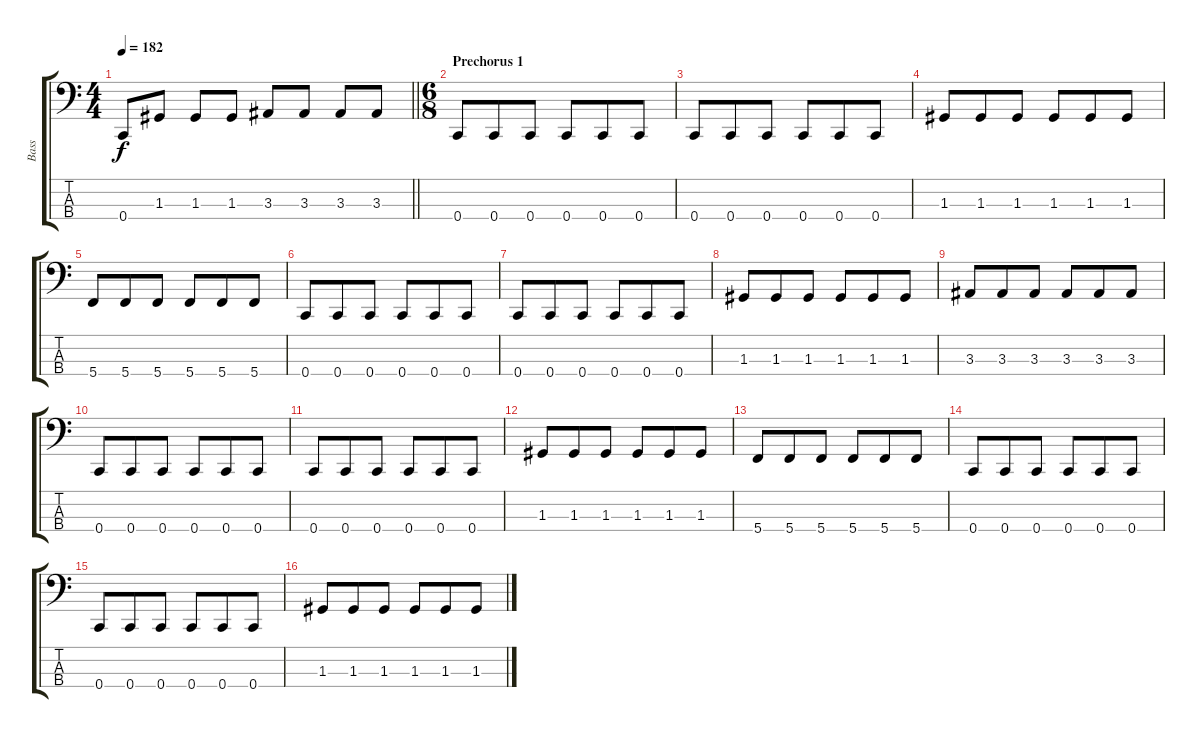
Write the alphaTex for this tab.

\track ("Bass" "Bass") {instrument electricbasspick}
\staff {score tabs}
\tuning (F2 C2 G1 C1) {hide}
\ts (4 4)
\tempo 182
\clef f4
\barLineRight lightlight
\ks c
0.4.8{dy f} 1.3.8 1.3.8 1.3.8 3.3.8 3.3.8 3.3.8 3.3.8 |
\ts (6 8)
\section ("" "Prechorus 1")
0.4.8 0.4.8 0.4.8 0.4.8 0.4.8 0.4.8 |
0.4.8 0.4.8 0.4.8 0.4.8 0.4.8 0.4.8 |
1.3.8 1.3.8 1.3.8 1.3.8 1.3.8 1.3.8 |
5.4.8 5.4.8 5.4.8 5.4.8 5.4.8 5.4.8 |
0.4.8 0.4.8 0.4.8 0.4.8 0.4.8 0.4.8 |
0.4.8 0.4.8 0.4.8 0.4.8 0.4.8 0.4.8 |
1.3.8 1.3.8 1.3.8 1.3.8 1.3.8 1.3.8 |
3.3.8 3.3.8 3.3.8 3.3.8 3.3.8 3.3.8 |
0.4.8 0.4.8 0.4.8 0.4.8 0.4.8 0.4.8 |
0.4.8 0.4.8 0.4.8 0.4.8 0.4.8 0.4.8 |
1.3.8 1.3.8 1.3.8 1.3.8 1.3.8 1.3.8 |
5.4.8 5.4.8 5.4.8 5.4.8 5.4.8 5.4.8 |
0.4.8 0.4.8 0.4.8 0.4.8 0.4.8 0.4.8 |
0.4.8 0.4.8 0.4.8 0.4.8 0.4.8 0.4.8 |
1.3.8 1.3.8 1.3.8 1.3.8 1.3.8 1.3.8
